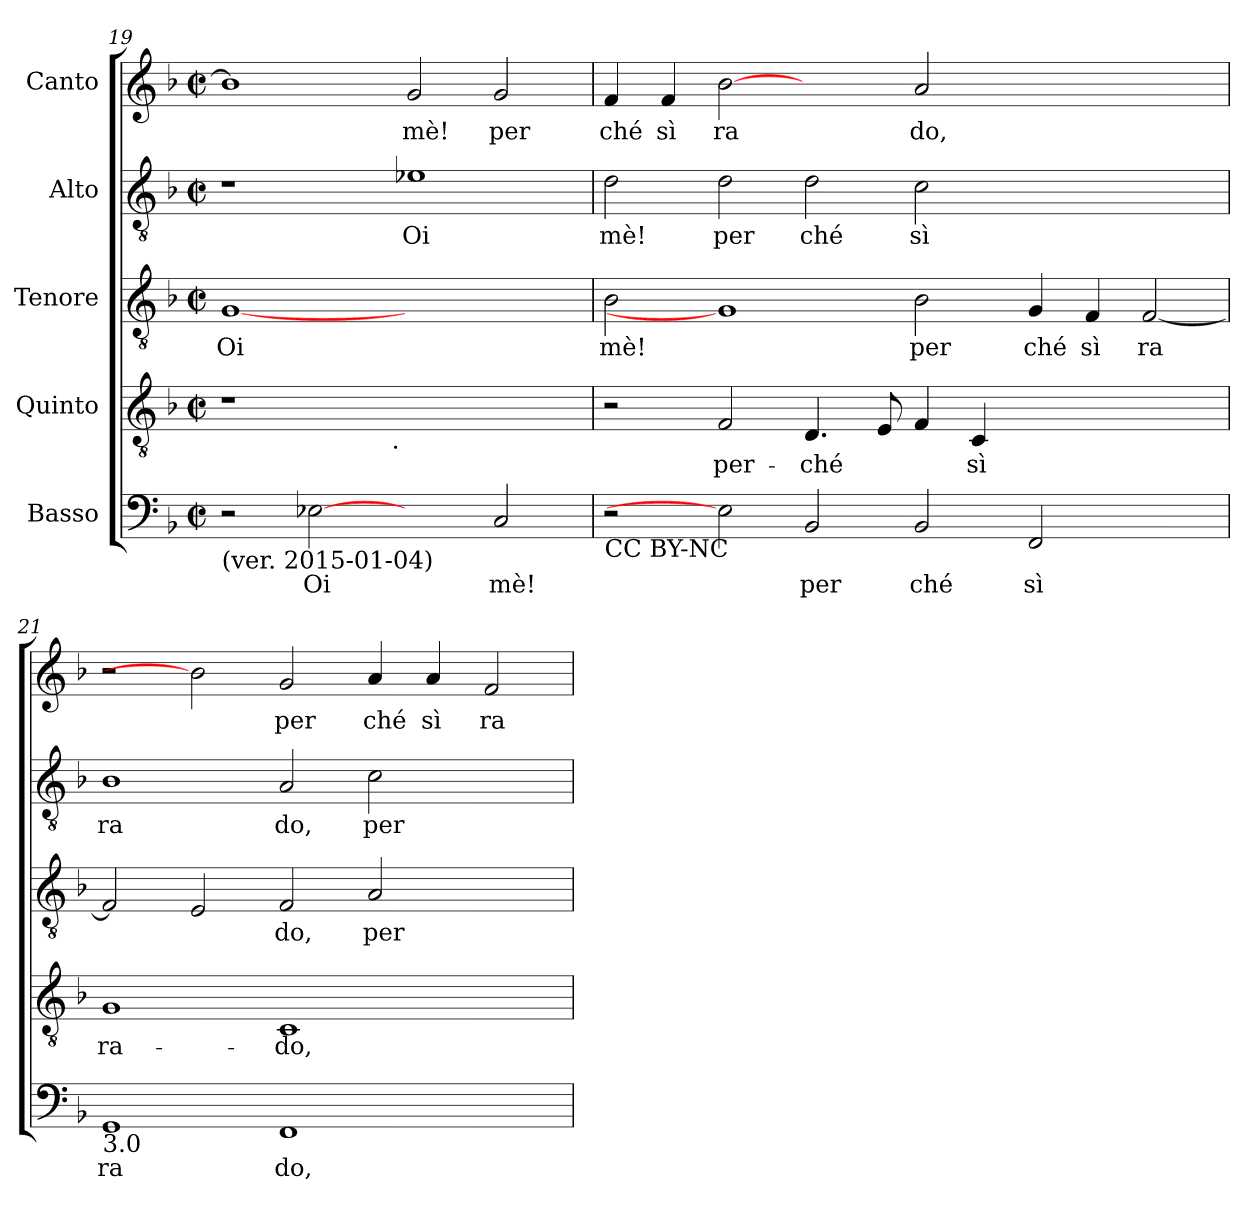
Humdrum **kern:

**kern	**text	**kern	**text	**kern	**text	**kern	**text	**kern	**text
*part5	*part5	*part4	*part4	*part3	*part3	*part2	*part2	*part1	*part1
*staff5	*staff5	*staff4	*staff4	*staff3	*staff3	*staff2	*staff2	*staff1	*staff1
*I"Basso	*	*I"Quinto	*	*I"Tenore	*	*I"Alto	*	*I"Canto	*
*clefF4	*	*clefGv2	*	*clefGv2	*	*clefGv2	*	*clefG2	*
*k[b-]	*	*k[b-]	*	*k[b-]	*	*k[b-]	*	*k[b-]	*
*F:	*	*F:	*	*F:	*	*F:	*	*F:	*
*M2/2	*	*M2/2	*	*M2/2	*	*M2/2	*	*M2/2	*
*met(c|)	*	*met(c|)	*	*met(c|)	*	*met(c|)	*	*met(c|)	*
=19	=19	=19	=19	=19	=19	=19	=19	=19	=19
!LO:TX:b:t=(ver. 2015-01-04)	!	!	!	!	!	!	!	!	!
!	!	!	!	!	!LO:LY:b:cj	!	!	!	!LO:LY:b:cj
*	*	*^	*	*	*	*	*	*	*
2r	.	1r	2ryy	.	[1G	Oi	1r	.	1b-]	.
!	!LO:LY:b:cj	!	!	!	!	!	!	!	!	!
[2E-X	Oi	.	4...ryy	.	.	.	.	.	.	.
!	!	!	!LO:TX:b:t=.	!	!	!	!	!	!	!
.	.	.	1ryy	.	.	.	.	.	.	.
!	!	!	!	!	!	!	!	!LO:LY:b:cj	!	!LO:LY:b:cj
2ryy	.	1ryy	.	.	1ryy	.	1e-X	Oi	2g/	mè!
!	!LO:LY:b:cj	!	!	!	!	!	!	!	!	!LO:LY:b:cj
2C/	mè!	.	.	.	.	.	.	.	2g/	per
.	.	.	32ryy	.	.	.	.	.	.	.
=20	=20	=20	=20	=20	=20	=20	=20	=20	=20	=20
!LO:TX:b:t=CC BY-NC	!	!	!	!	!	!	!	!	!	!
!	!	!	!	!	!	!LO:LY:b:cj	!	!LO:LY:b:cj	!	!LO:LY:b:cj
*	*	*v	*v	*	*	*	*	*	*	*
2r	.	2r	.	2B-\	mè!	2d\	mè!	4f/	ché
!	!	!	!	!	!	!	!	!	!LO:LY:b:cj
.	.	.	.	.	.	.	.	4f/	sì
!	!	!	!LO:LY:b:cj	!	!	!	!LO:LY:b:cj	!	!LO:LY:b:cj
2E-]	.	2F/	per-	1G]	.	2d\	per	[2b-	ra
!	!LO:LY:b:cj	!	!LO:LY:b:cj	!	!	!	!LO:LY:b:cj	!	!
2BB-/	per	4.D/	-ché	.	.	2d\	ché	2ryy	.
!	!	!	!LO:LY:b:cj	!	!	!	!	!	!
.	.	8E/	.	.	.	.	.	.	.
!	!LO:LY:b:cj	!	!LO:LY:b:cj	!	!LO:LY:b:cj	!	!LO:LY:b:cj	!	!LO:LY:b:cj
2BB-/	ché	4F/	.	2B-\	per	2c\	sì	2a/	do,
!	!	!	!LO:LY:b:cj	!	!	!	!	!	!
.	.	4C/	sì	.	.	.	.	.	.
!	!LO:LY:b:cj	!	!	!	!LO:LY:b:cj	!	!	!	!
2FF/	sì	1ryy	.	4G/	ché	1ryy	.	1ryy	.
!	!	!	!	!	!LO:LY:b:cj	!	!	!	!
.	.	.	.	4F/	sì	.	.	.	.
!	!	!	!	!	!LO:LY:b:cj	!	!	!	!
2ryy	.	.	.	[<2F/	ra	.	.	.	.
=21	=21	=21	=21	=21	=21	=21	=21	=21	=21
!LO:TX:b:t=3.0	!	!	!	!	!	!	!	!	!
!	!LO:LY:b:cj	!	!LO:LY:b:cj	!	!LO:LY:b:cj	!	!LO:LY:b:cj	!	!
1GG	ra	1G	ra-	2F/]	.	1B-	ra	2r	.
!	!	!	!	!	!LO:LY:b:cj	!	!	!	!
.	.	.	.	2E/	.	.	.	2b-]	.
!	!LO:LY:b:cj	!	!LO:LY:b:cj	!	!LO:LY:b:cj	!	!LO:LY:b:cj	!	!LO:LY:b:cj
1FF	do,	1C	-do,	2F/	do,	2A/	do,	2g/	per
!	!	!	!	!	!LO:LY:b:cj	!	!LO:LY:b:cj	!	!LO:LY:b:cj
.	.	.	.	2A/	per	2c\	per	4a/	ché
!	!	!	!	!	!	!	!	!	!LO:LY:b:cj
.	.	.	.	.	.	.	.	4a/	sì
!	!	!	!	!	!	!	!	!	!LO:LY:b:cj
2ryy	.	2ryy	.	2ryy	.	2ryy	.	2f/	ra
=	=	=	=	=	=	=	=	=	=
*-	*-	*-	*-	*-	*-	*-	*-	*-	*-
